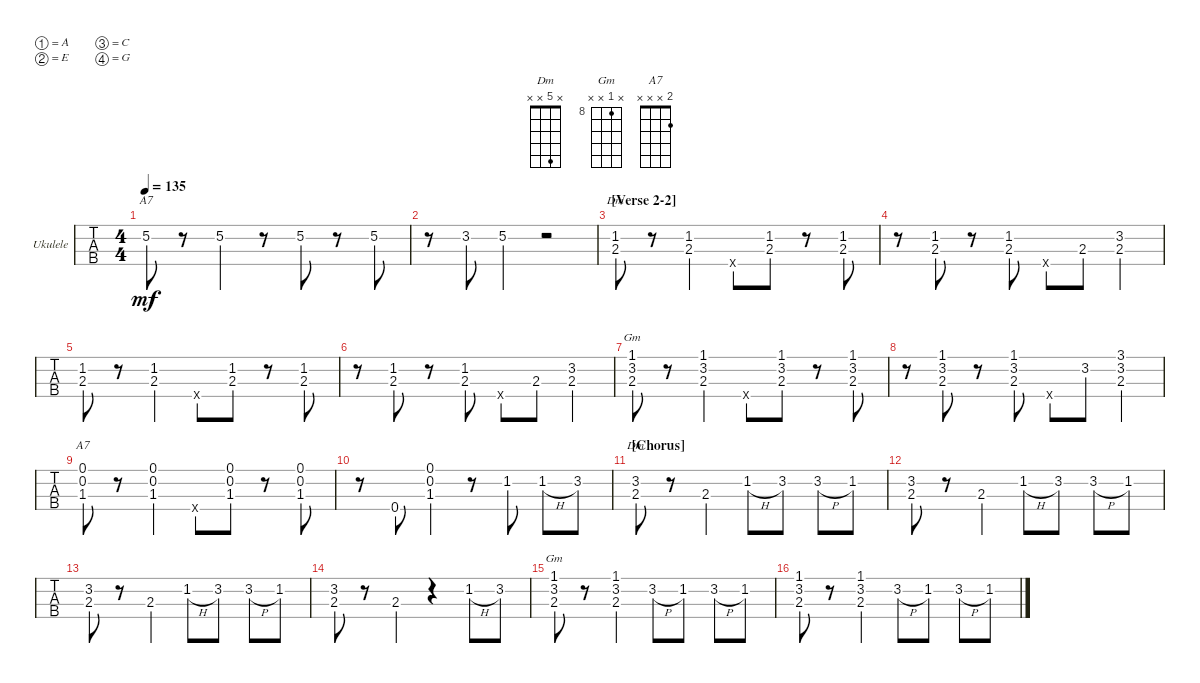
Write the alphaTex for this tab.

\bracketExtendMode groupsimilarinstruments
\firstSystemTrackNameOrientation horizontal
\otherSystemsTrackNameOrientation horizontal
\track ("music.kaminari.info" "Ukulele") {instrument shamisen}
\staff {tabs}
\tuning (A4 E4 C4 G4)
\chord ("Dm" x 3 4 x)
\chord ("Gm" 3 5 4 x)
\chord ("A7" 2 2 3 x) {barre 2}
\chord ("Dm" x 5 x x)
\chord ("Gm" x 8 x x) {firstfret 8}
\chord ("A7" 2 x x x)
\ts (4 4)
\tempo 135
\clef g2
\ks dminor
5.2.8{ch "A7" dy mf} r.8 5.2.4 r.8 5.2.8 r.8 5.2.8 |
r.8 3.2.8 5.2.4 r.2 |
\section ("" "[Verse 2-2]")
(2.3 1.2).8{ch "Dm"} r.8 (2.3 1.2).4 0.4{x}.8 (2.3 1.2).8 r.8 (2.3 1.2).8 |
r.8 (2.3 1.2).8 r.8 (2.3 1.2).8 0.4{x}.8 2.3.8 (2.3 3.2).4 |
(2.3 1.2).8 r.8 (2.3 1.2).4 0.4{x}.8 (2.3 1.2).8 r.8 (2.3 1.2).8 |
r.8 (2.3 1.2).8 r.8 (2.3 1.2).8 0.4{x}.8 2.3.8 (2.3 3.2).4 |
(2.3 3.2 1.1).8{ch "Gm"} r.8 (2.3 3.2 1.1).4 0.4{x}.8 (2.3 3.2 1.1).8 r.8 (2.3 3.2 1.1).8 |
r.8 (2.3 3.2 1.1).8 r.8 (2.3 3.2 1.1).8 0.4{x}.8 3.2.8 (2.3 3.2 3.1).4 |
(1.3 0.2 0.1).8{ch "A7"} r.8 (1.3 0.2 0.1).4 0.4{x}.8 (1.3 0.2 0.1).8 r.8 (1.3 0.2 0.1).8 |
r.8 0.4.8 (1.3 0.2 0.1).4 r.8 1.2.8 1.2{h}.8 3.2.8 |
\section ("" "[Chorus]")
(3.2 2.3).8{ch "Dm"} r.8 2.3.4 1.2{h}.8 3.2.8 3.2{h}.8 1.2.8 |
(3.2 2.3).8 r.8 2.3.4 1.2{h}.8 3.2.8 3.2{h}.8 1.2.8 |
(3.2 2.3).8 r.8 2.3.4 1.2{h}.8 3.2.8 3.2{h}.8 1.2.8 |
(3.2 2.3).8 r.8 2.3.4 r.4 1.2{h}.8 3.2.8 |
(1.1 3.2 2.3).8{ch "Gm"} r.8 (1.1 3.2 2.3).4 3.2{h}.8 1.2.8 3.2{h}.8 1.2.8 |
(1.1 2.3 3.2).8 r.8 (1.1 3.2 2.3).4 3.2{h}.8 1.2.8 3.2{h}.8 1.2.8
